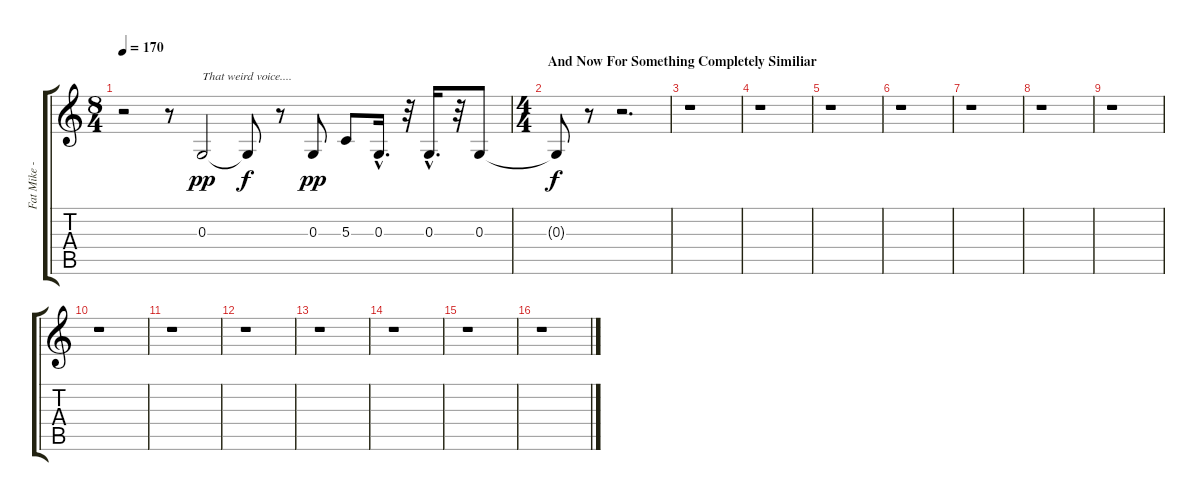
\track ("Fat Mike - Vocal" "Fat Mike -") {instrument lead2sawtooth}
\staff {score tabs}
\tuning (E4 B3 G3 D3 A2 E2) {hide}
\ts (8 4)
\tempo 170
\tempo 140
\tempo 170
\clef g2
\ks c
r.2{dy pp instrument lead2sawtooth} r.8 0.3.2{txt "That weird voice...."} 0.3{t}.8{dy f} r.8 0.3.8{dy pp} 5.3.8 0.3{hac}.16{d} r.32 0.3{hac}.16{d} r.32 0.3.8 |
\ts (4 4)
\section ("" "And Now For Something Completely Similiar")
0.3{t}.8{dy f} r.8 r.2{d} |
r.1 |
r.1 |
r.1 |
r.1 |
r.1 |
r.1 |
r.1 |
r.1 |
r.1 |
r.1 |
r.1 |
r.1 |
r.1 |
r.1
